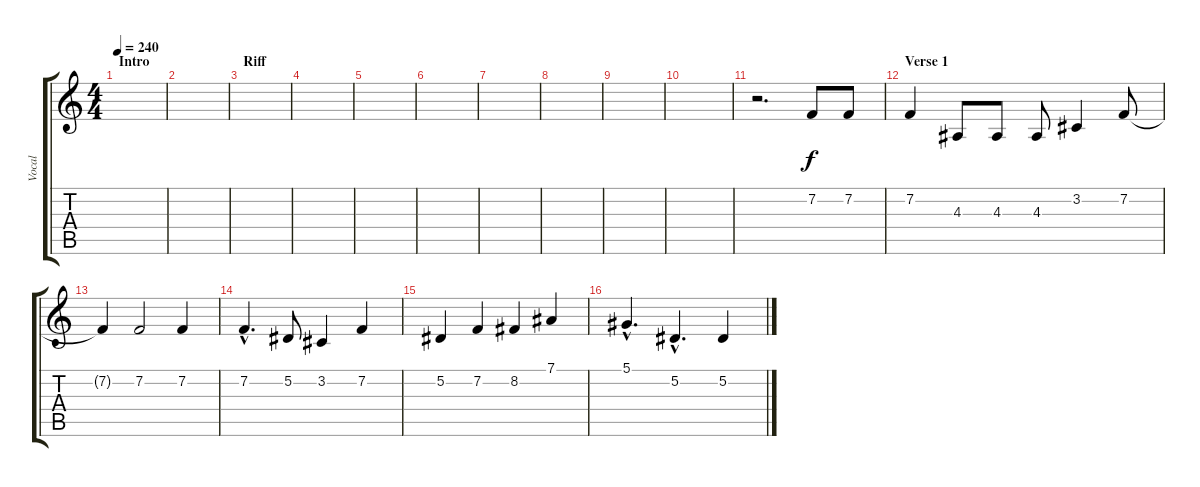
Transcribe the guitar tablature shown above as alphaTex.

\track ("Vocal" "Vocal") {instrument lead6voice}
\staff {score tabs}
\tuning (Eb4 Bb3 Gb3 Db3 Ab2 Eb2) {hide}
\ts (4 4)
\section ("" "Intro")
\tempo 240
\clef g2
\ks c
|
|
\section ("" "Riff")
|
|
|
|
|
|
|
|
r.2{d} 7.2.8 7.2.8 |
\section ("" "Verse 1")
7.2.4 4.3.8 4.3.8 4.3.8 3.2.4 7.2.8 |
7.2{t}.4 7.2.2 7.2.4 |
7.2{hac}.4{d} 5.2.8 3.2.4 7.2.4 |
5.2.4 7.2.4 8.2.4 7.1.4 |
5.1{hac}.4{d} 5.2{hac}.4{d} 5.2.4
